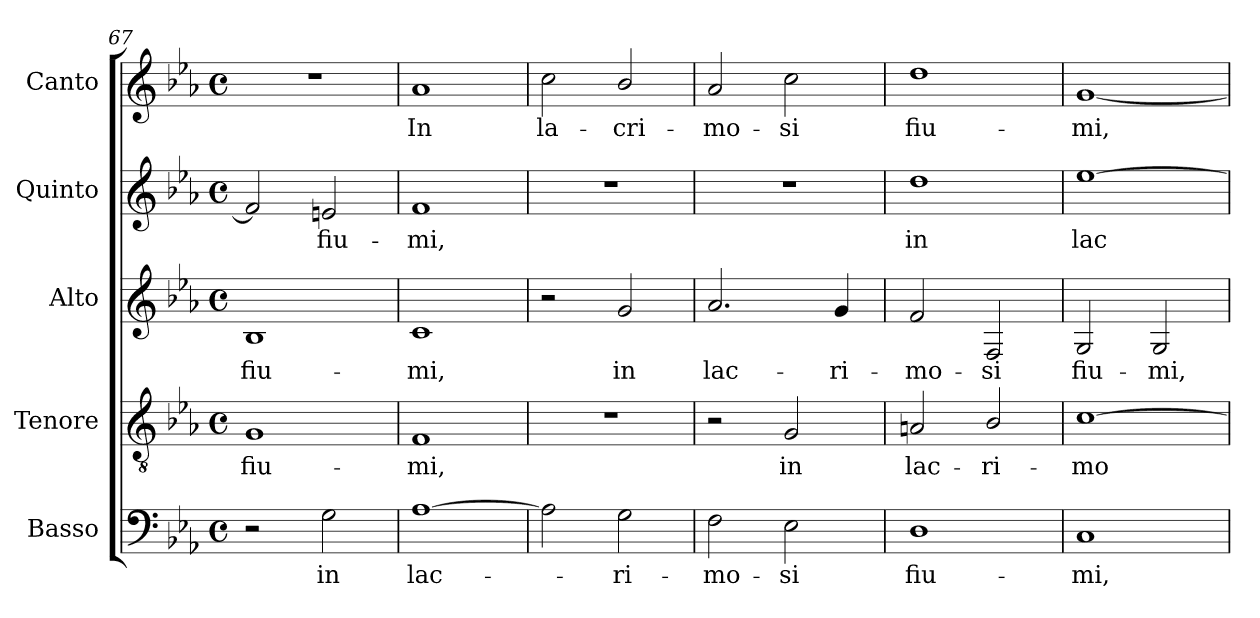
**kern	**text	**kern	**text	**kern	**text	**kern	**text	**kern	**text
*part5	*part5	*part4	*part4	*part3	*part3	*part2	*part2	*part1	*part1
*staff5	*staff5	*staff4	*staff4	*staff3	*staff3	*staff2	*staff2	*staff1	*staff1
*I"Basso	*	*I"Tenore	*	*I"Alto	*	*I"Quinto	*	*I"Canto	*
*I'B.	*	*I'T.	*	*I'A.	*	*	*	*	*
*clefF4	*	*clefGv2	*	*clefG2	*	*clefG2	*	*clefG2	*
*	*	*ITrd7c12	*	*	*	*	*	*	*
*k[b-e-a-]	*	*k[b-e-a-]	*	*k[b-e-a-]	*	*k[b-e-a-]	*	*k[b-e-a-]	*
*E-:	*	*E-:	*	*E-:	*	*E-:	*	*E-:	*
*M4/4	*	*M4/4	*	*M4/4	*	*M4/4	*	*M4/4	*
*met(c)	*	*met(c)	*	*met(c)	*	*met(c)	*	*met(c)	*
=67	=67	=67	=67	=67	=67	=67	=67	=67	=67
!	!	!	!LO:LY:b:color=#000000	!	!	!	!	!	!
!	!	!	!	!	!LO:LY:b:color=#000000	!	!	!	!
2r	.	1GGi	fiu-	1B-i	fiu-	2fi/]	.	1r	.
!	!LO:LY:b:color=#000000	!	!	!	!	!	!	!	!
!	!	!	!	!	!	!	!LO:LY:b:color=#000000	!	!
2Gi\	in	.	.	.	.	2eni/	fiu-	.	.
=68	=68	=68	=68	=68	=68	=68	=68	=68	=68
!	!LO:LY:b:color=#000000	!	!	!	!	!	!	!	!
!	!	!	!LO:LY:b:color=#000000	!	!	!	!	!	!
!	!	!	!	!	!LO:LY:b:color=#000000	!	!	!	!
!	!	!	!	!	!	!	!LO:LY:b:color=#000000	!	!
!	!	!	!	!	!	!	!	!	!LO:LY:b:color=#000000
[>1A-i	lac-	1FFi	-mi,	1ci	-mi,	1fi	-mi,	1a-i	In
=69	=69	=69	=69	=69	=69	=69	=69	=69	=69
!	!	!	!	!	!	!	!	!	!LO:LY:b:color=#000000
2A-i\]	.	1r	.	2r	.	1r	.	2cci\	la-
!	!LO:LY:b:color=#000000	!	!	!	!	!	!	!	!
!	!	!	!	!	!LO:LY:b:color=#000000	!	!	!	!
!	!	!	!	!	!	!	!	!	!LO:LY:b:color=#000000
2Gi\	-ri-	.	.	2gi/	in	.	.	2b-i/	-cri-
=70	=70	=70	=70	=70	=70	=70	=70	=70	=70
!	!LO:LY:b:color=#000000	!	!	!	!	!	!	!	!
!	!	!	!	!	!LO:LY:b:color=#000000	!	!	!	!
!	!	!	!	!	!	!	!	!	!LO:LY:b:color=#000000
2Fi\	-mo-	2r	.	2.a-i/	lac-	1r	.	2a-i/	-mo-
!	!LO:LY:b:color=#000000	!	!	!	!	!	!	!	!
!	!	!	!LO:LY:b:color=#000000	!	!	!	!	!	!
!	!	!	!	!	!	!	!	!	!LO:LY:b:color=#000000
2E-i\	-si	2GGi/	in	.	.	.	.	2cci\	-si
!	!	!	!	!	!LO:LY:b:color=#000000	!	!	!	!
.	.	.	.	4gi/	-ri-	.	.	.	.
=71	=71	=71	=71	=71	=71	=71	=71	=71	=71
!	!LO:LY:b:color=#000000	!	!	!	!	!	!	!	!
!	!	!	!LO:LY:b:color=#000000	!	!	!	!	!	!
!	!	!	!	!	!LO:LY:b:color=#000000	!	!	!	!
!	!	!	!	!	!	!	!LO:LY:b:color=#000000	!	!
!	!	!	!	!	!	!	!	!	!LO:LY:b:color=#000000
1Di	fiu-	2AAni/	lac-	2fi/	-mo-	1ddi	in	1ddi	fiu-
!	!	!	!LO:LY:b:color=#000000	!	!	!	!	!	!
!	!	!	!	!	!LO:LY:b:color=#000000	!	!	!	!
.	.	2BB-i/	-ri-	2Fi/	-si	.	.	.	.
!!LO:LB:g=z
=72	=72	=72	=72	=72	=72	=72	=72	=72	=72
!	!LO:LY:b:color=#000000	!	!	!	!	!	!	!	!
!	!	!	!LO:LY:b:color=#000000	!	!	!	!	!	!
!	!	!	!	!	!LO:LY:b:color=#000000	!	!	!	!
!	!	!	!	!	!	!	!LO:LY:b:color=#000000	!	!
!	!	!	!	!	!	!	!	!	!LO:LY:b:color=#000000
1Ci	-mi,	[>1Ci	-mo-	2Gi/	fiu-	[>1ee-i	lac-	[<1gi	-mi,
!	!	!	!	!	!LO:LY:b:color=#000000	!	!	!	!
.	.	.	.	2Gi/	-mi,	.	.	.	.
=	=	=	=	=	=	=	=	=	=
*-	*-	*-	*-	*-	*-	*-	*-	*-	*-
